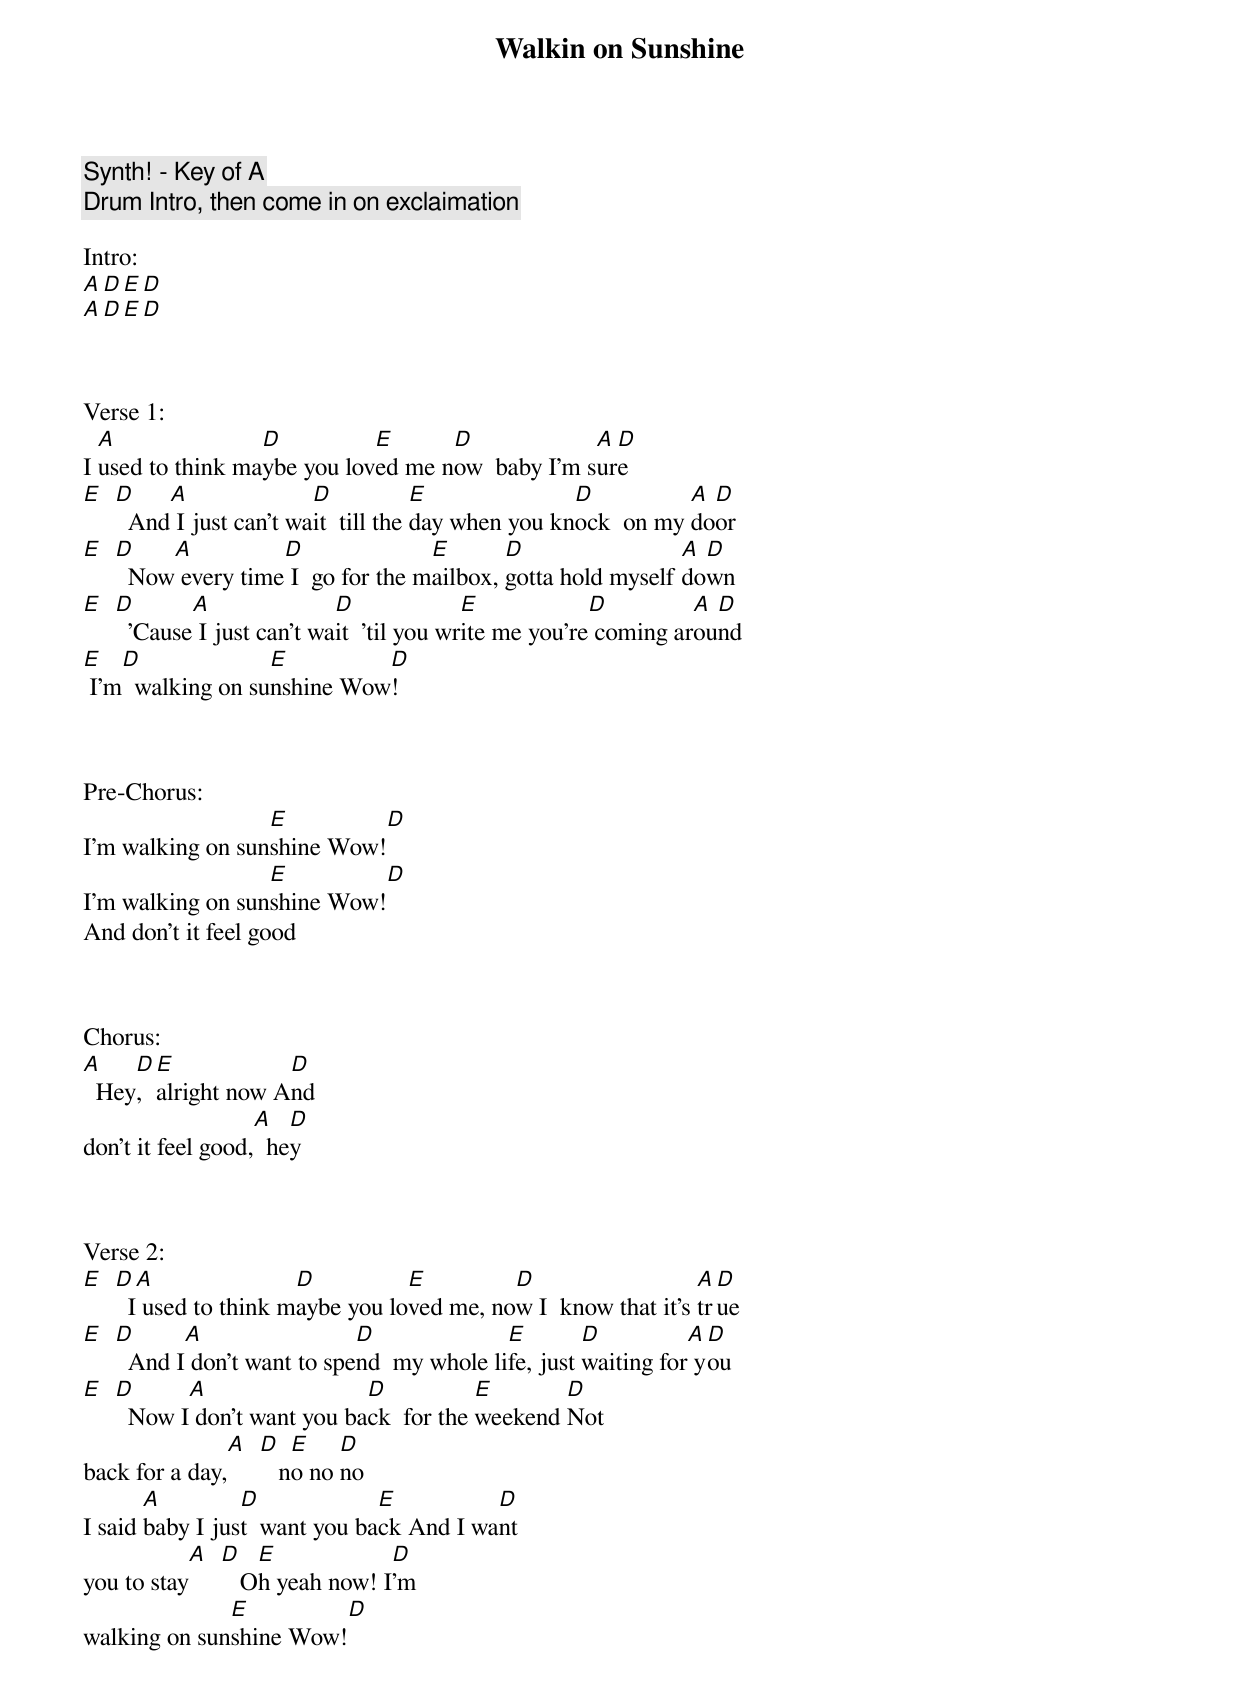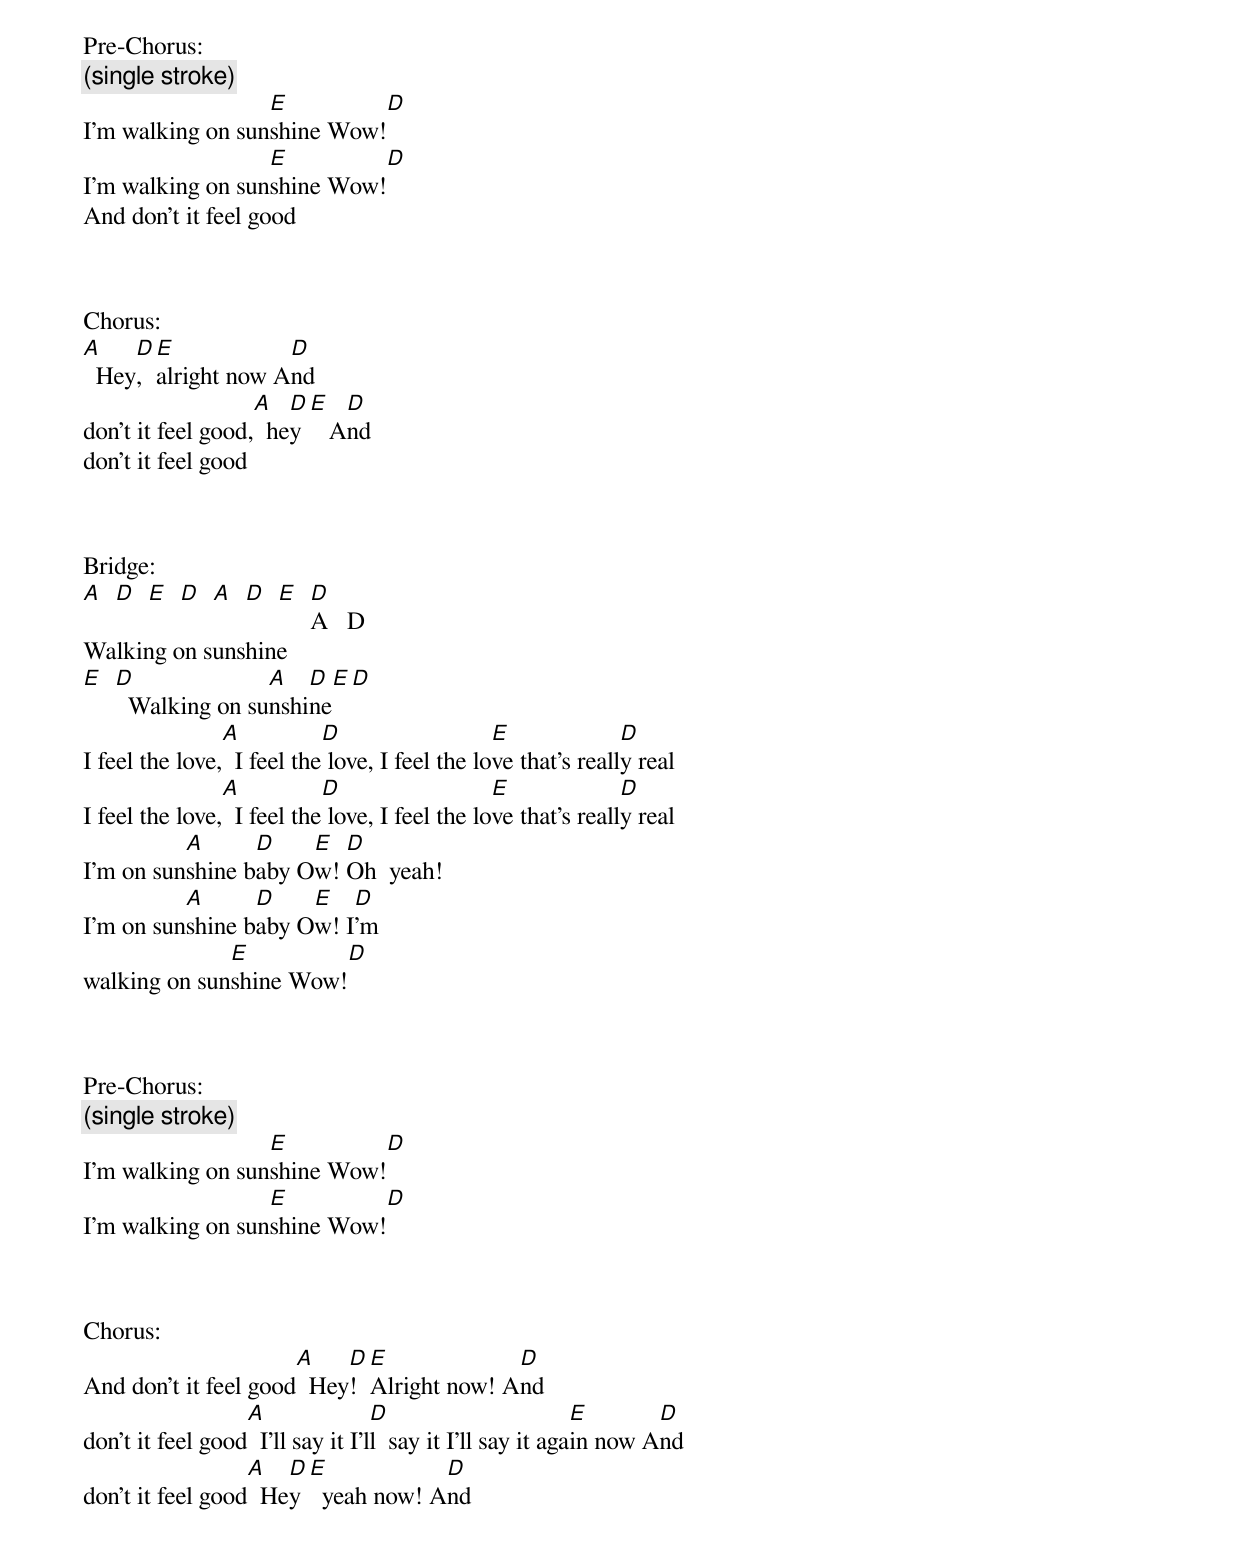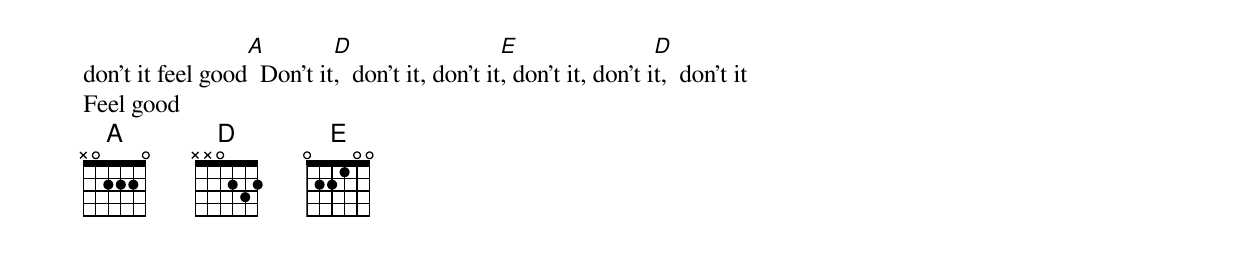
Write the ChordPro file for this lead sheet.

{title:Walkin on Sunshine}
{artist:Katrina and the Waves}
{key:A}
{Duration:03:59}
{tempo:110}

{c:Synth! - Key of A}
{c:Drum Intro, then come in on exclaimation}

Intro:
[A D E D]
[A D E D]



Verse 1:
I [A]used to think ma[D]ybe you lov[E]ed me n[D]ow  baby I'm s[A]ur[D]e
[E]  [D]  And[A] I just can't wa[D]it  till the [E]day when you kn[D]ock  on my [A]do[D]or
[E]  [D]  Now[A] every time[D] I  go for the m[E]ailbox, [D]gotta hold myself [A]do[D]wn
[E]  [D]  'Cause[A] I just can't wa[D]it  'til you wr[E]ite me you're[D] coming ar[A]ou[D]nd
[E] I'm[D]  walking on su[E]nshine Wow[D]!



Pre-Chorus:
I'm walking on sun[E]shine Wow![D]
I'm walking on sun[E]shine Wow![D]
And don't it feel good



Chorus:
[A]  Hey[D],  [E]alright now A[D]nd
don't it feel good,[A]  he[D]y



Verse 2:
[E]  [D]  I[A] used to think m[D]aybe you lo[E]ved me, no[D]w I  know that it's [A]tr[D]ue
[E]  [D]  And I[A] don't want to spe[D]nd  my whole li[E]fe, just [D]waiting for[A] y[D]ou
[E]  [D]  Now I[A] don't want you ba[D]ck  for the [E]weekend [D]Not
back for a day,[A]  [D]   n[E]o no [D]no
I said [A]baby I jus[D]t  want you ba[E]ck And I wa[D]nt
you to stay[A]  [D]   O[E]h yeah now! I[D]'m
walking on sun[E]shine Wow![D]

Pre-Chorus:
{c:(single stroke)}
I'm walking on sun[E]shine Wow![D]
I'm walking on sun[E]shine Wow![D]
And don't it feel good



Chorus:
[A]  Hey[D],  [E]alright now A[D]nd
don't it feel good,[A]  he[D]y [E]   A[D]nd
don't it feel good



Bridge:
[A]  [D]  [E]  [D]  [A]  [D]  [E]  [D]A   D
Walking on sunshine
[E]  [D]  Walking on su[A]nshi[D]ne[E][D]
I feel the love,[A]  I feel the[D] love, I feel the lo[E]ve that's reall[D]y real
I feel the love,[A]  I feel the[D] love, I feel the lo[E]ve that's reall[D]y real
I'm on sun[A]shine b[D]aby O[E]w! [D]Oh  yeah!
I'm on sun[A]shine b[D]aby O[E]w! I[D]'m
walking on sun[E]shine Wow![D]



Pre-Chorus:
{c:(single stroke)}
I'm walking on sun[E]shine Wow![D]
I'm walking on sun[E]shine Wow![D]



Chorus:
And don't it feel good[A]  Hey[D]!  [E]Alright now! A[D]nd
don't it feel good[A]  I'll say it I'l[D]l  say it I'll say it aga[E]in now A[D]nd
don't it feel good[A]  He[D]y [E]  yeah now! A[D]nd
don't it feel good[A]  Don't it[D],  don't it, don't it[E], don't it, don't i[D]t,  don't it
Feel good
